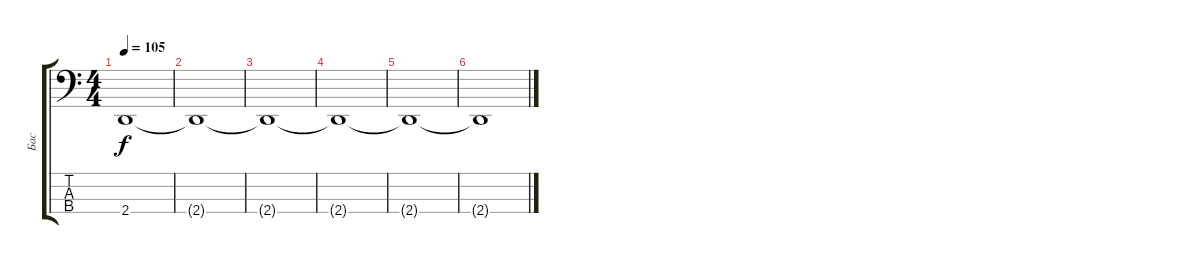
\track ("Бас" "Бас") {instrument electricbassfinger}
\staff {score tabs}
\tuning (F2 C2 G1 C1) {hide}
\ts (4 4)
\tempo 105
\clef f4
\ks c
2.4{t}.1{dy f} |
2.4{t}.1{volume 0} |
2.4{t}.1 |
2.4{t}.1 |
2.4{t}.1 |
2.4{t}.1
